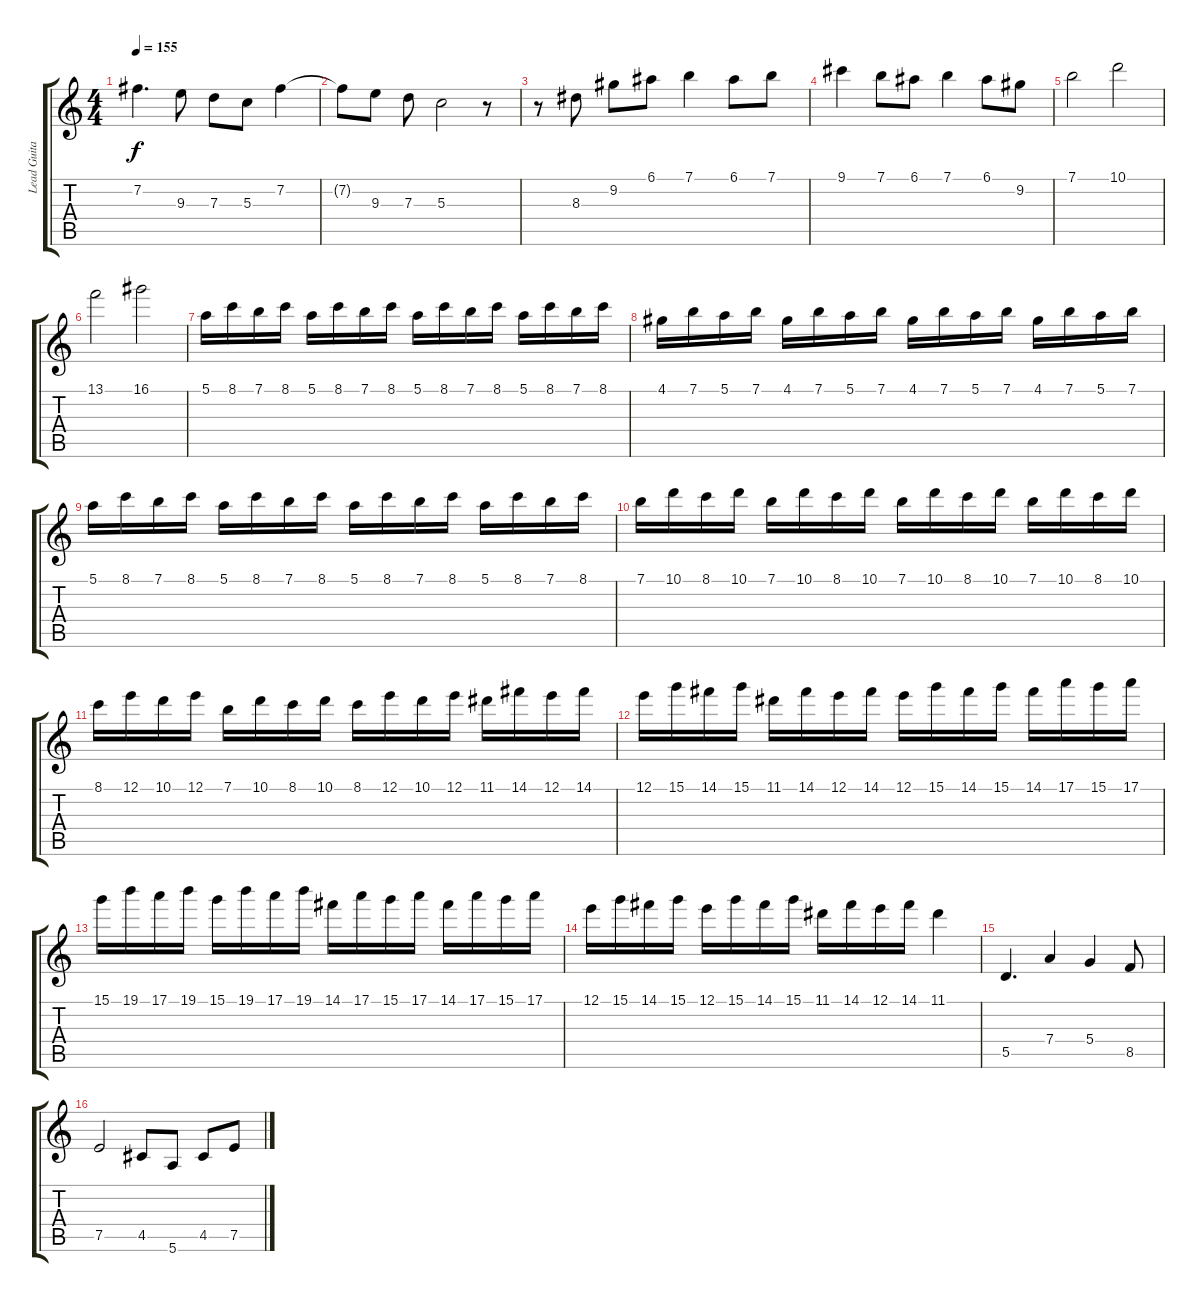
\track ("Lead Guitar I" "Lead Guita") {instrument overdrivenguitar}
\staff {score tabs}
\tuning (E4 B3 G3 D3 A2 E2) {hide}
\ts (4 4)
\tempo 155
\clef g2
\ks c
7.2.4{d dy f} 9.3.8 7.3.8 5.3.8 7.2.4 |
7.2{t}.8 9.3.8 7.3.8 5.3.2 r.8 |
r.8 8.3.8 9.2.8 6.1.8 7.1.4 6.1.8 7.1.8 |
9.1.4 7.1.8 6.1.8 7.1.4 6.1.8 9.2.8 |
7.1.2 10.1.2 |
13.1.2 16.1.2 |
5.1.16 8.1.16 7.1.16 8.1.16 5.1.16 8.1.16 7.1.16 8.1.16 5.1.16 8.1.16 7.1.16 8.1.16 5.1.16 8.1.16 7.1.16 8.1.16 |
4.1.16 7.1.16 5.1.16 7.1.16 4.1.16 7.1.16 5.1.16 7.1.16 4.1.16 7.1.16 5.1.16 7.1.16 4.1.16 7.1.16 5.1.16 7.1.16 |
5.1.16 8.1.16 7.1.16 8.1.16 5.1.16 8.1.16 7.1.16 8.1.16 5.1.16 8.1.16 7.1.16 8.1.16 5.1.16 8.1.16 7.1.16 8.1.16 |
7.1.16 10.1.16 8.1.16 10.1.16 7.1.16 10.1.16 8.1.16 10.1.16 7.1.16 10.1.16 8.1.16 10.1.16 7.1.16 10.1.16 8.1.16 10.1.16 |
8.1.16 12.1.16 10.1.16 12.1.16 7.1.16 10.1.16 8.1.16 10.1.16 8.1.16 12.1.16 10.1.16 12.1.16 11.1.16 14.1.16 12.1.16 14.1.16 |
12.1.16 15.1.16 14.1.16 15.1.16 11.1.16 14.1.16 12.1.16 14.1.16 12.1.16 15.1.16 14.1.16 15.1.16 14.1.16 17.1.16 15.1.16 17.1.16 |
15.1.16 19.1.16 17.1.16 19.1.16 15.1.16 19.1.16 17.1.16 19.1.16 14.1.16 17.1.16 15.1.16 17.1.16 14.1.16 17.1.16 15.1.16 17.1.16 |
12.1.16 15.1.16 14.1.16 15.1.16 12.1.16 15.1.16 14.1.16 15.1.16 11.1.16 14.1.16 12.1.16 14.1.16 11.1.4 |
5.5.4{d} 7.4.4 5.4.4 8.5.8 |
7.5.2 4.5.8 5.6.8 4.5.8 7.5.8
